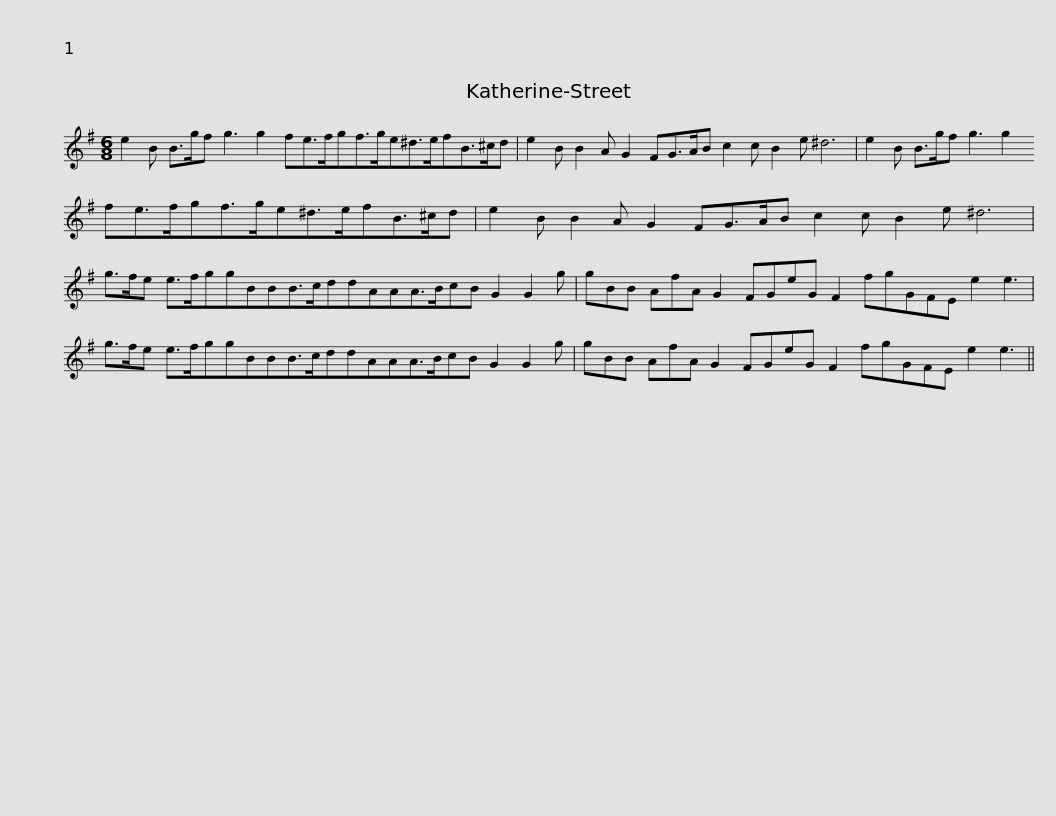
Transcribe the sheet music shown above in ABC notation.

X:1
L:1/8
M:6/8
I:linebreak $
K:Emin
V:1 treble
V:1
 e2 B B>gf g3 g2 fe>fgf>ge^d>efB>^cd |$ e2 B B2 A G2 FG>AB c2 c B2 e ^d6 |$ e2 B B>gf g3 g2 fe>fgf>ge^d>efB>^cd |$ e2 B B2 A G2 FG>AB c2 c B2 e ^d6 |$ g>fe e>fggBBB>cddAAA>BcB G2 G2 g |$ %5
 gBB AfA G2 FGeG F2 fgGFE e2 e3 |$ g>fe e>fggBBB>cddAAA>BcB G2 G2 g |$ gBB AfA G2 FGeG F2 fgGFE e2 e3 || %8
